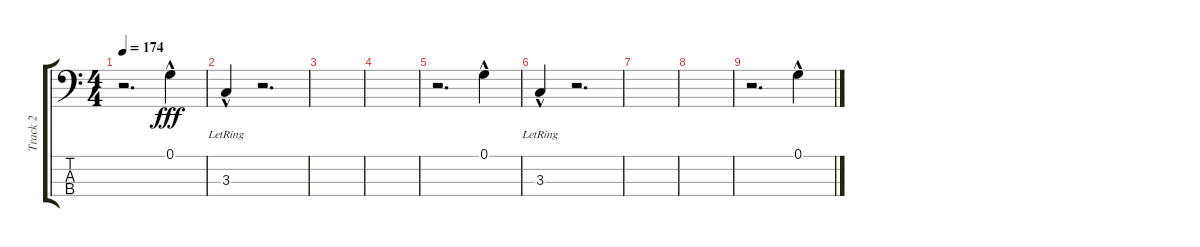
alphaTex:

\track ("Track 2" "Track 2") {instrument acousticbass}
\staff {score tabs}
\tuning (G2 D2 A1 E1) {hide}
\ts (4 4)
\tempo 174
\clef f4
\ks c
r.2{d dy fff} 0.1{hac}.4 |
3.3{hac lr}.4 r.2{d} |
|
|
r.2{d} 0.1{hac}.4 |
3.3{hac lr}.4 r.2{d} |
|
|
r.2{d} 0.1{hac}.4
